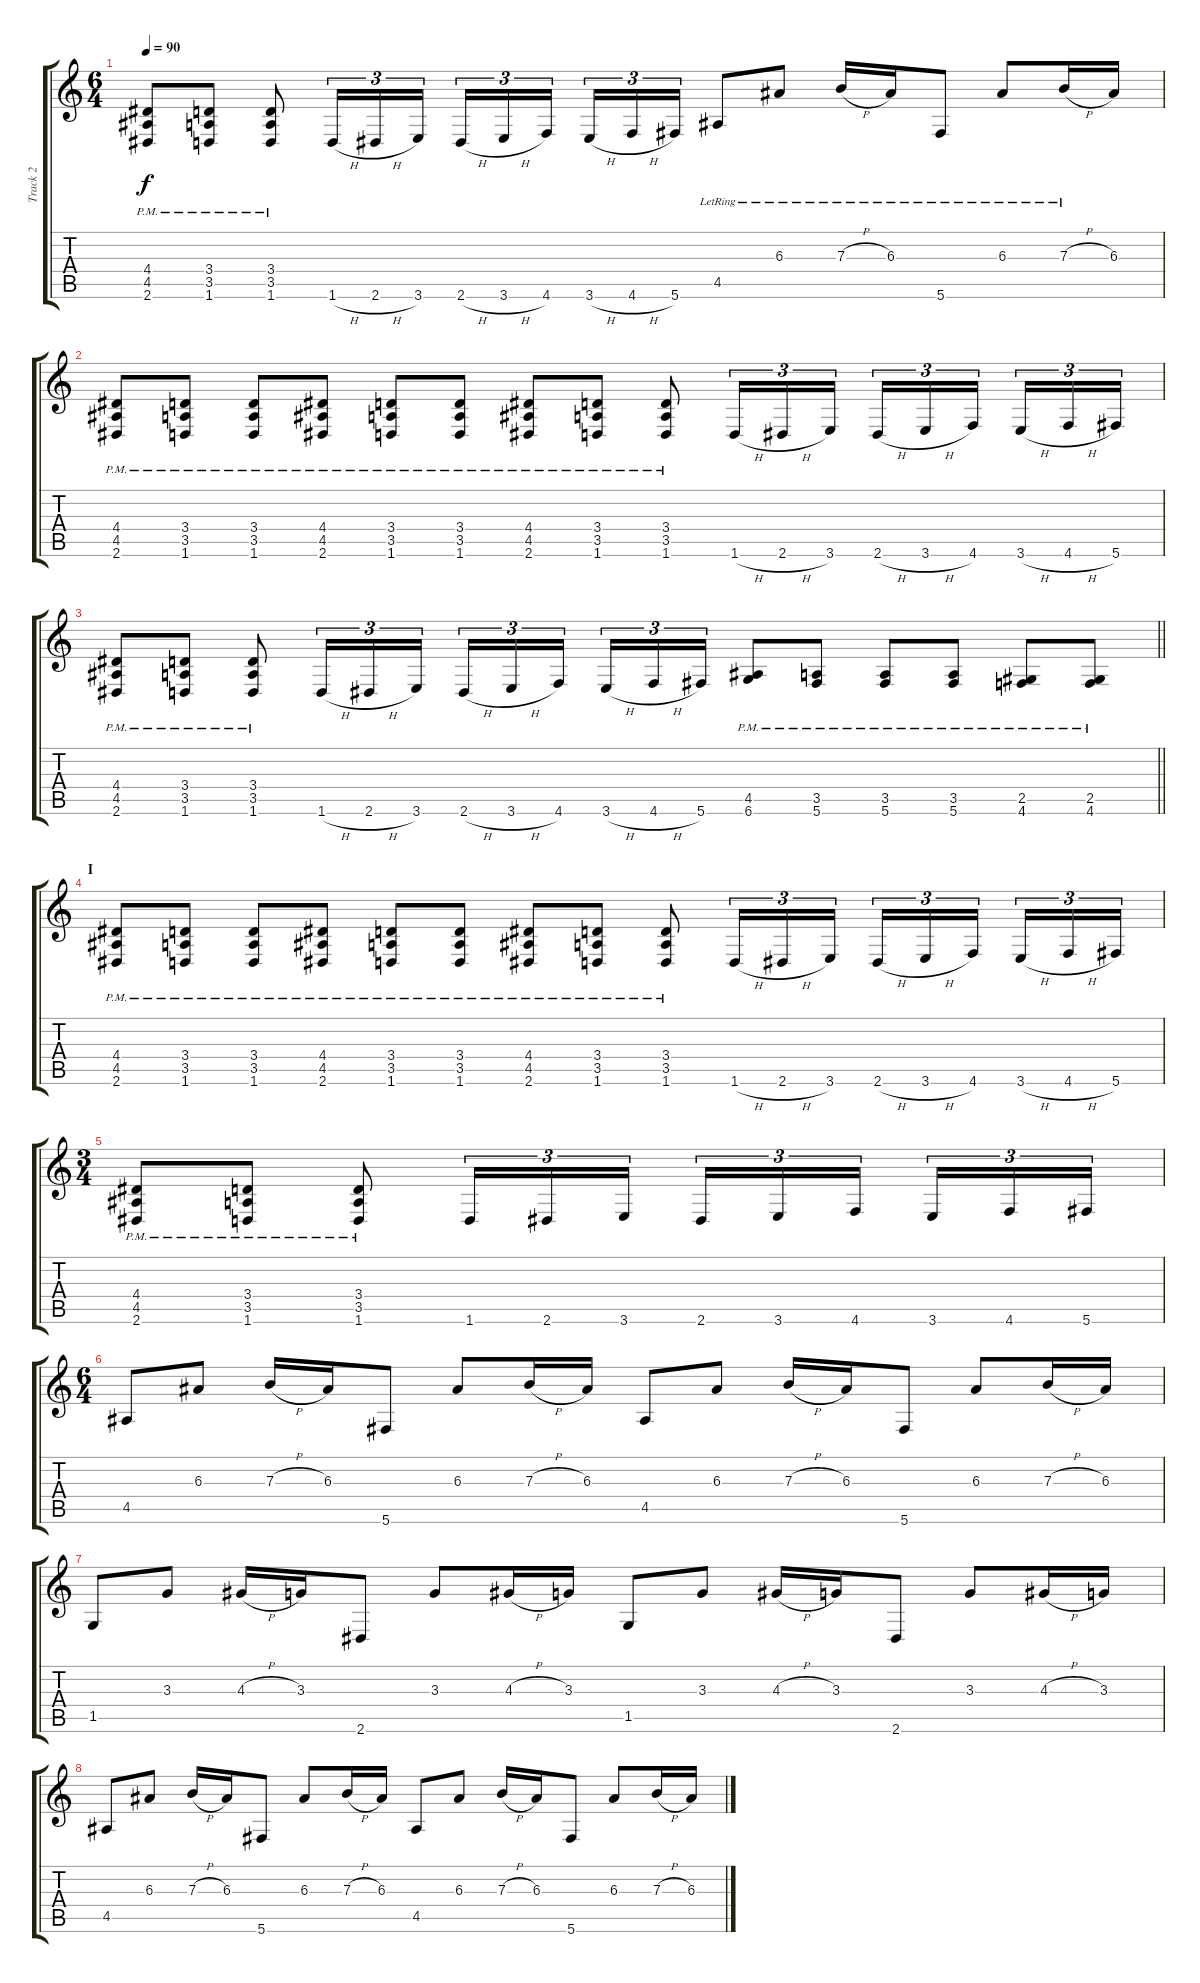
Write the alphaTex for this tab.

\track ("Track 2" "Track 2") {instrument distortionguitar}
\staff {score tabs}
\tuning (Db4 Ab3 E3 B2 Gb2 Db2) {hide}
\ts (6 4)
\tempo 90
\clef g2
\ks c
(4.4{pm} 4.5{pm} 2.6{pm}).8{dy f} (3.4{pm} 3.5{pm} 1.6{pm}).8 (3.4{pm} 3.5{pm} 1.6{pm}).8 1.6{h}.16{tu (3 2)} 2.6{h}.16{tu (3 2)} 3.6.16{tu (3 2) beam splitsecondary} 2.6{h}.16{tu (3 2)} 3.6{h}.16{tu (3 2)} 4.6.16{tu (3 2) beam splitsecondary} 3.6{h}.16{tu (3 2)} 4.6{h}.16{tu (3 2)} 5.6.16{tu (3 2)} 4.5{lr}.8 6.3{lr}.8 7.3{h lr}.16 6.3{lr}.16 5.6{lr}.8 6.3{lr}.8 7.3{h lr}.16 6.3.16 |
(4.4{pm} 4.5{pm} 2.6{pm}).8 (3.4{pm} 3.5{pm} 1.6{pm}).8 (3.4{pm} 3.5{pm} 1.6{pm}).8 (4.4{pm} 4.5{pm} 2.6{pm}).8 (3.4{pm} 3.5{pm} 1.6{pm}).8 (3.4{pm} 3.5{pm} 1.6{pm}).8 (4.4{pm} 4.5{pm} 2.6{pm}).8 (3.4{pm} 3.5{pm} 1.6{pm}).8 (3.4{pm} 3.5{pm} 1.6{pm}).8 1.6{h}.16{tu (3 2)} 2.6{h}.16{tu (3 2)} 3.6.16{tu (3 2) beam splitsecondary} 2.6{h}.16{tu (3 2)} 3.6{h}.16{tu (3 2)} 4.6.16{tu (3 2) beam splitsecondary} 3.6{h}.16{tu (3 2)} 4.6{h}.16{tu (3 2)} 5.6.16{tu (3 2)} |
\barLineRight lightlight
(4.4{pm} 4.5{pm} 2.6{pm}).8 (3.4{pm} 3.5{pm} 1.6{pm}).8 (3.4{pm} 3.5{pm} 1.6{pm}).8 1.6{h}.16{tu (3 2)} 2.6{h}.16{tu (3 2)} 3.6.16{tu (3 2) beam splitsecondary} 2.6{h}.16{tu (3 2)} 3.6{h}.16{tu (3 2)} 4.6.16{tu (3 2) beam splitsecondary} 3.6{h}.16{tu (3 2)} 4.6{h}.16{tu (3 2)} 5.6.16{tu (3 2)} (4.5{pm} 6.6{pm}).8 (3.5{pm} 5.6{pm}).8 (3.5{pm} 5.6{pm}).8 (3.5{pm} 5.6{pm}).8 (2.5{pm} 4.6{pm}).8 (2.5{pm} 4.6{pm}).8 |
\section ("" "I")
(4.4{pm} 4.5{pm} 2.6{pm}).8 (3.4{pm} 3.5{pm} 1.6{pm}).8 (3.4{pm} 3.5{pm} 1.6{pm}).8 (4.4{pm} 4.5{pm} 2.6{pm}).8 (3.4{pm} 3.5{pm} 1.6{pm}).8 (3.4{pm} 3.5{pm} 1.6{pm}).8 (4.4{pm} 4.5{pm} 2.6{pm}).8 (3.4{pm} 3.5{pm} 1.6{pm}).8 (3.4{pm} 3.5{pm} 1.6{pm}).8 1.6{h}.16{tu (3 2)} 2.6{h}.16{tu (3 2)} 3.6.16{tu (3 2) beam splitsecondary} 2.6{h}.16{tu (3 2)} 3.6{h}.16{tu (3 2)} 4.6.16{tu (3 2) beam splitsecondary} 3.6{h}.16{tu (3 2)} 4.6{h}.16{tu (3 2)} 5.6.16{tu (3 2)} |
\ts (3 4)
(4.4{pm} 4.5{pm} 2.6{pm}).8 (3.4{pm} 3.5{pm} 1.6{pm}).8 (3.4{pm} 3.5{pm} 1.6{pm}).8 1.6.16{tu (3 2)} 2.6.16{tu (3 2)} 3.6.16{tu (3 2)} 2.6.16{tu (3 2)} 3.6.16{tu (3 2)} 4.6.16{tu (3 2) beam splitsecondary} 3.6.16{tu (3 2)} 4.6.16{tu (3 2)} 5.6.16{tu (3 2)} |
\ts (6 4)
4.5.8 6.3.8 7.3{h}.16 6.3.16 5.6.8 6.3.8 7.3{h}.16 6.3.16 4.5.8 6.3.8 7.3{h}.16 6.3.16 5.6.8 6.3.8 7.3{h}.16 6.3.16 |
1.5.8 3.3.8 4.3{h}.16 3.3.16 2.6.8 3.3.8 4.3{h}.16 3.3.16 1.5.8 3.3.8 4.3{h}.16 3.3.16 2.6.8 3.3.8 4.3{h}.16 3.3.16 |
4.5.8 6.3.8 7.3{h}.16 6.3.16 5.6.8 6.3.8 7.3{h}.16 6.3.16 4.5.8 6.3.8 7.3{h}.16 6.3.16 5.6.8 6.3.8 7.3{h}.16 6.3.16
